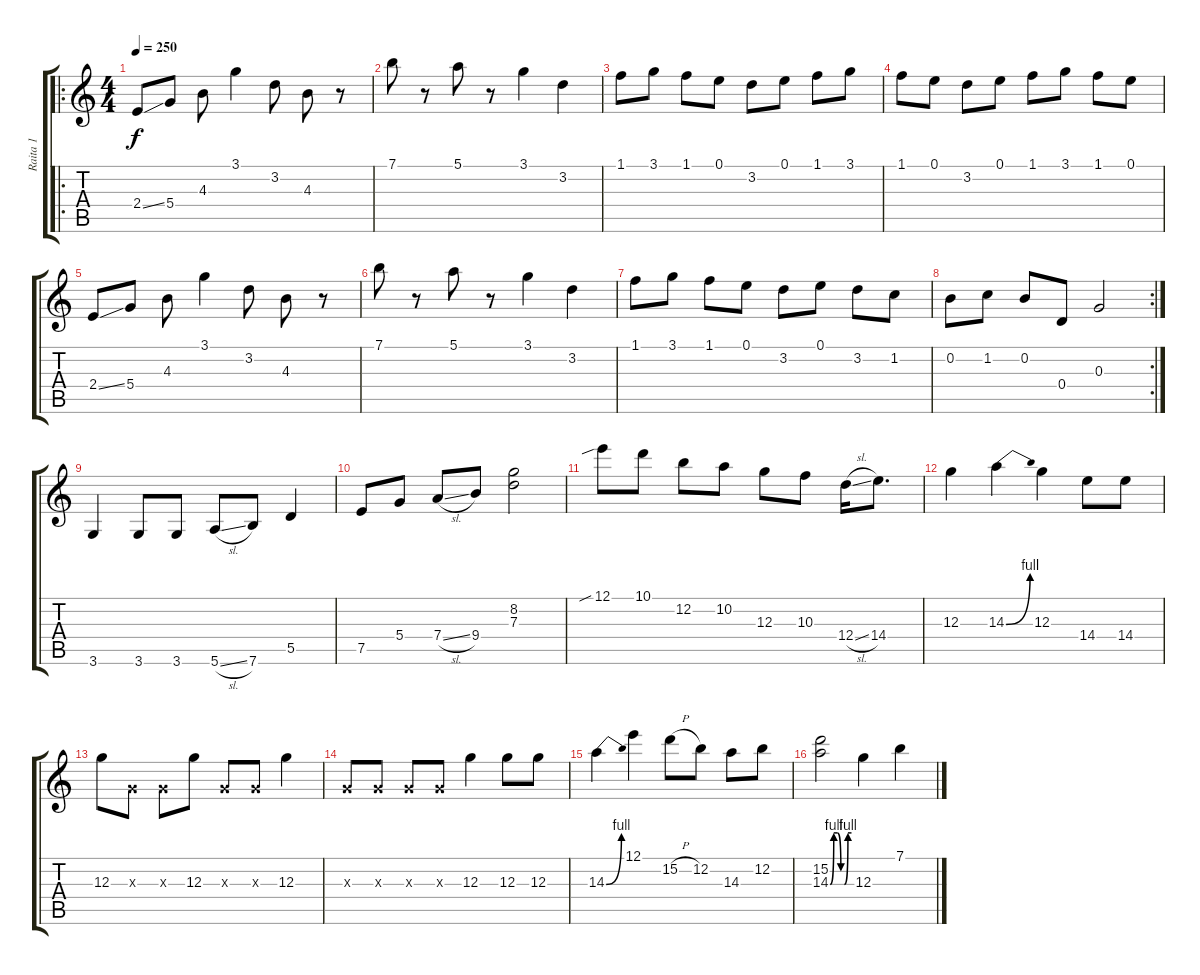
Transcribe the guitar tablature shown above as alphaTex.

\track ("Raita 1" "Raita 1") {instrument electricguitarclean}
\staff {score tabs}
\tuning (E4 B3 G3 D3 A2 E2) {hide}
\ro
\ts (4 4)
\tempo 250
\clef g2
\ks c
2.4{ss}.8{dy f} 5.4.8 4.3.8 3.1.4 3.2.8 4.3.8 r.8 |
7.1.8 r.8 5.1.8 r.8 3.1.4 3.2.4 |
1.1.8 3.1.8 1.1.8 0.1.8 3.2.8 0.1.8 1.1.8 3.1.8 |
1.1.8 0.1.8 3.2.8 0.1.8 1.1.8 3.1.8 1.1.8 0.1.8 |
2.4{ss}.8 5.4.8 4.3.8 3.1.4 3.2.8 4.3.8 r.8 |
7.1.8 r.8 5.1.8 r.8 3.1.4 3.2.4 |
1.1.8 3.1.8 1.1.8 0.1.8 3.2.8 0.1.8 3.2.8 1.2.8 |
\rc 2
0.2.8 1.2.8 0.2.8 0.4.8 0.3.2 |
3.6.4 3.6.8 3.6.8 5.6{sl}.8 7.6.8 5.5.4 |
7.5.8 5.4.8 7.4{sl}.8 9.4.8 (8.2 7.3).2 |
12.1{sib}.8 10.1.8 12.2.8 10.2.8 12.3.8 10.3.8 12.4{sl}.16 14.4.8{d} |
12.3.4 14.3{be (bend 0 0 60 4)}.4 12.3.4 14.4.8 14.4.8 |
12.3.8 0.3{x}.8 0.3{x}.8 12.3.8 0.3{x}.8 0.3{x}.8 12.3.4 |
0.3{x}.8 0.3{x}.8 0.3{x}.8 0.3{x}.8 12.3.4 12.3.8 12.3.8 |
14.3{be (bend 0 0 60 4)}.4 12.1.4 15.2{h}.8 12.2.8 14.3.8 12.2.8 |
(15.2 14.3{be (custom 0 0 10 4 20 4 30 0 40 0 50 4 60 4)}).2 12.3.4 7.1.4
